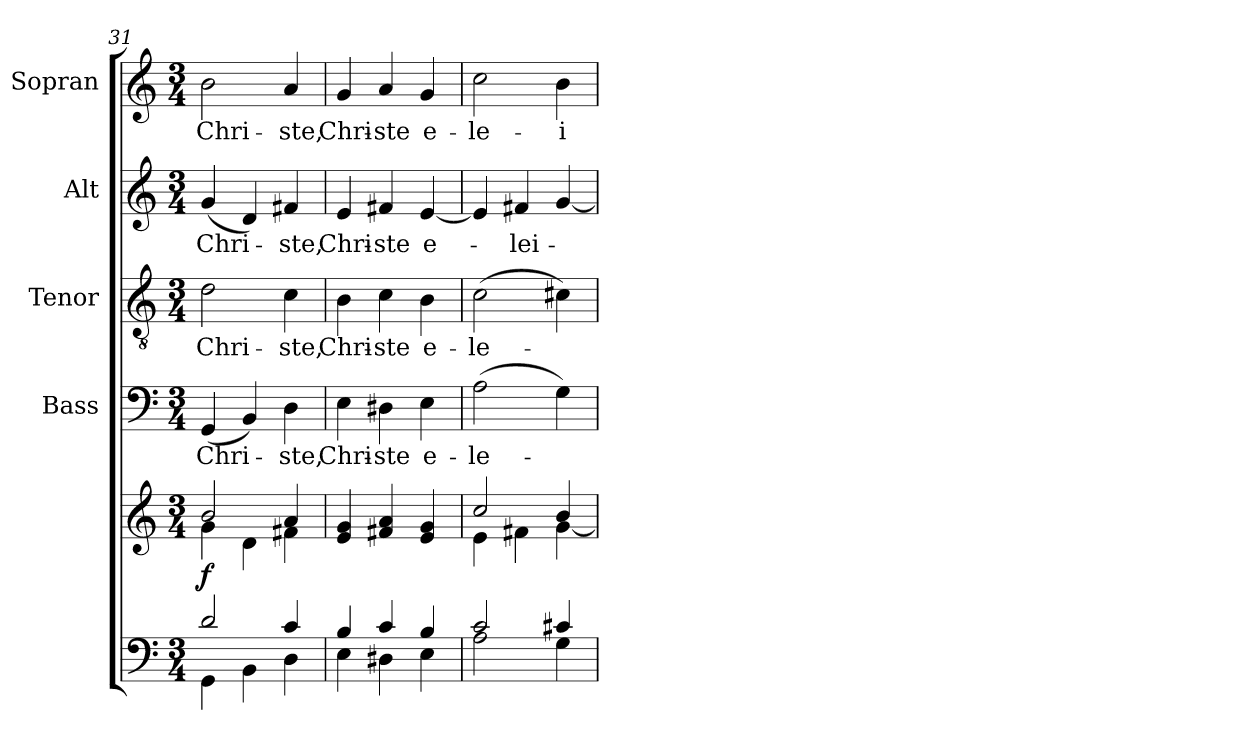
**kern	**kern	**dynam	**kern	**text	**kern	**text	**kern	**text	**kern	**text
*part5	*part5	*part5	*part4	*part4	*part3	*part3	*part2	*part2	*part1	*part1
*staff6	*staff5	*staff5/6	*staff4	*staff4	*staff3	*staff3	*staff2	*staff2	*staff1	*staff1
*	*	*	*I"Bass	*	*I"Tenor	*	*I"Alt	*	*I"Sopran	*
*	*	*	*I'B.	*	*I'T.	*	*I'A.	*	*I'S.	*
*clefF4	*clefG2	*	*clefF4	*	*clefGv2	*	*clefG2	*	*clefG2	*
*k[]	*k[]	*	*k[]	*	*k[]	*	*k[]	*	*k[]	*
*C:	*C:	*	*C:	*	*C:	*	*C:	*	*C:	*
*M3/4	*M3/4	*	*M3/4	*	*M3/4	*	*M3/4	*	*M3/4	*
=31	=31	=31	=31	=31	=31	=31	=31	=31	=31	=31
*^	*^	*	*	*	*	*	*	*	*	*
!	!	!	!	!LO:DY:b	!	!LO:LY:b	!	!LO:LY:b	!	!LO:LY:b	!	!LO:LY:b
2d/	4GG\	2b/	4g\	f	(<4GG/	Chri-	2d\	Chri-	(<4g/	Chri-	2b\	Chri-
.	4BB\	.	4d\	.	4BB/)	.	.	.	4d/)	.	.	.
!	!	!	!	!	!	!LO:LY:b	!	!LO:LY:b	!	!LO:LY:b	!	!LO:LY:b
4c/	4D\	4a/	4f#X\	.	4D\	-ste,	4c\	-ste,	4f#X/	-ste,	4a/	-ste,
=32	=32	=32	=32	=32	=32	=32	=32	=32	=32	=32	=32	=32
!	!	!	!	!	!	!LO:LY:b	!	!LO:LY:b	!	!LO:LY:b	!	!LO:LY:b
*	*	*v	*v	*	*	*	*	*	*	*	*	*
4B/	4E\	4e/ 4g/	.	4E\	Chri-	4B\	Chri-	4e/	Chri-	4g/	Chri-
!	!	!	!	!	!LO:LY:b	!	!LO:LY:b	!	!LO:LY:b	!	!LO:LY:b
4c/	4D#X\	4f#X/ 4a/	.	4D#X\	-ste	4c\	-ste	4f#X/	-ste	4a/	-ste
!	!	!	!	!	!LO:LY:b	!	!LO:LY:b	!	!LO:LY:b	!	!LO:LY:b
4B/	4E\	4e/ 4g/	.	4E\	e-	4B\	e-	[4e/	e-	4g/	e-
=33	=33	=33	=33	=33	=33	=33	=33	=33	=33	=33	=33
*	*	*^	*	*	*	*	*	*	*	*	*
!	!	!	!	!	!	!LO:LY:b	!	!LO:LY:b	!	!	!	!LO:LY:b
2c/	2A\	2cc/	4e\	.	(>2A\	-le-	(>2c\	-le-	4e/]	.	2cc\	-le-
!	!	!	!	!	!	!	!	!	!	!LO:LY:b	!	!
.	.	.	4f#X\	.	.	.	.	.	4f#X/	-lei-	.	.
!	!	!	!	!	!	!	!	!	!	!	!	!LO:LY:b
4c#X/	4G\	4b/	[<4g\	.	4G\)	.	4c#X\)	.	[4g/	.	4b\	-i-
*v	*v	*	*	*	*	*	*	*	*	*	*	*
*	*v	*v	*	*	*	*	*	*	*	*	*
=	=	=	=	=	=	=	=	=	=	=
*-	*-	*-	*-	*-	*-	*-	*-	*-	*-	*-
